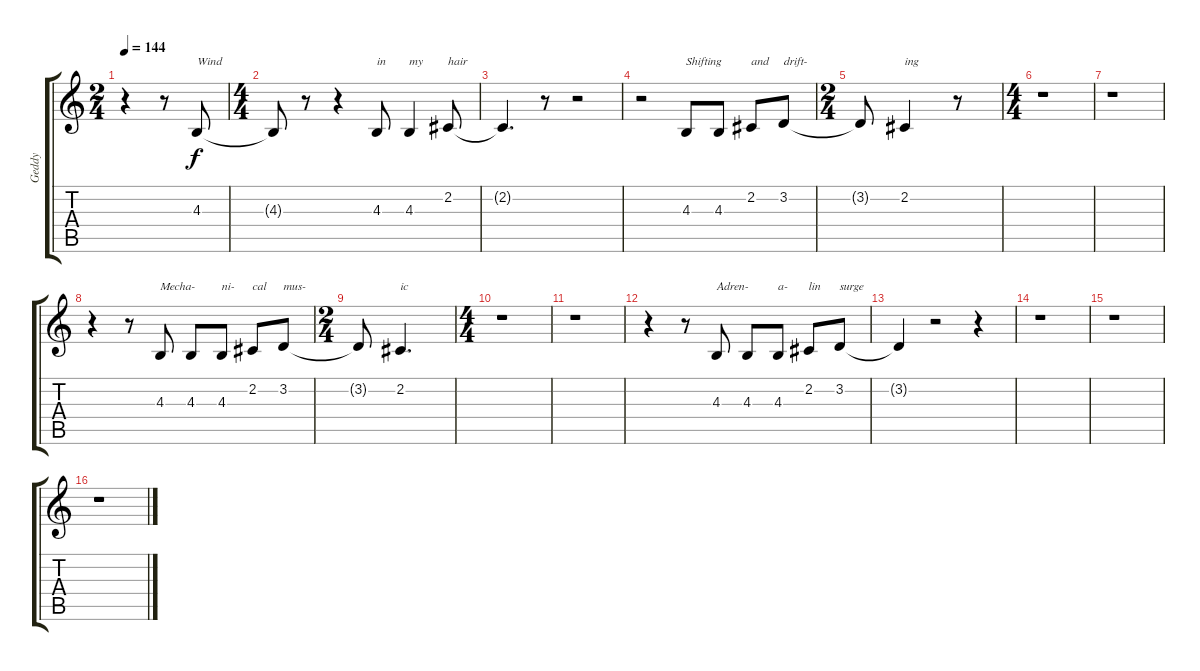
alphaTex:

\track ("Geddy" "Geddy") {instrument lead6voice}
\staff {score tabs}
\tuning (E4 B3 G3 D3 A2 E2) {hide}
\ts (2 4)
\tempo 144
\clef g2
\ks c
r.4{dy f} r.8 4.3.8{txt "Wind"} |
\ts (4 4)
4.3{t}.8 r.8 r.4 4.3.8{txt "in"} 4.3.4{txt "my"} 2.2.8{txt "hair"} |
2.2{t}.4{d} r.8 r.2 |
r.2 4.3.8{txt "Shifting"} 4.3.8 2.2.8{txt "and"} 3.2.8{txt "drift-"} |
\ts (2 4)
3.2{t}.8 2.2.4{txt "ing"} r.8 |
\ts (4 4)
r.1 |
r.1 |
r.4 r.8 4.3.8{txt "Mecha-"} 4.3.8 4.3.8{txt "ni-"} 2.2.8{txt "cal"} 3.2.8{txt "mus-"} |
\ts (2 4)
3.2{t}.8 2.2.4{d txt "ic"} |
\ts (4 4)
r.1 |
r.1 |
r.4 r.8 4.3.8{txt "Adren-"} 4.3.8 4.3.8{txt "a-"} 2.2.8{txt "lin"} 3.2.8{txt "surge"} |
3.2{t}.4 r.2 r.4 |
r.1 |
r.1 |
r.1
